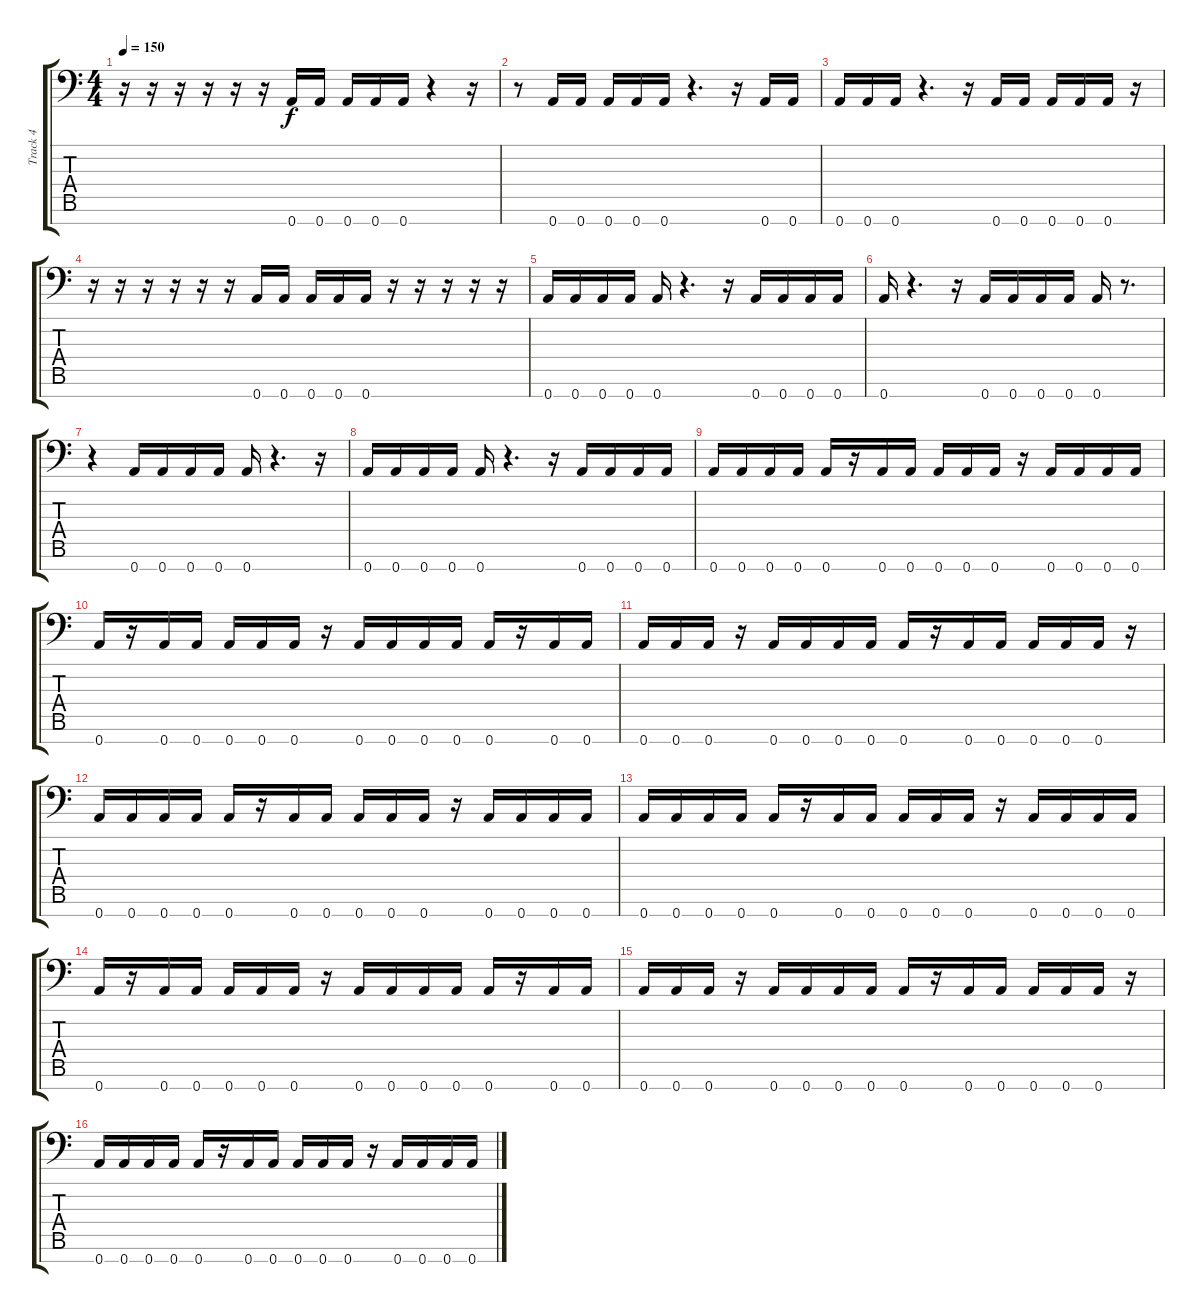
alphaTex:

\track ("Track 4" "Track 4") {instrument distortionguitar}
\staff {score tabs}
\tuning (E4 B3 G3 D3 A2 E2 A1) {hide}
\ts (4 4)
\tempo 150
\clef f4
\ks c
r.16{dy f instrument distortionguitar} r.16 r.16 r.16 r.16 r.16 0.7.16 0.7.16 0.7.16 0.7.16 0.7.16 r.4 r.16 |
r.8 0.7.16 0.7.16 0.7.16 0.7.16 0.7.16 r.4{d} r.16 0.7.16 0.7.16 |
0.7.16 0.7.16 0.7.16 r.4{d} r.16 0.7.16 0.7.16 0.7.16 0.7.16 0.7.16 r.16 |
r.16 r.16 r.16 r.16 r.16 r.16 0.7.16 0.7.16 0.7.16 0.7.16 0.7.16 r.16 r.16 r.16 r.16 r.16 |
0.7.16 0.7.16 0.7.16 0.7.16 0.7.16 r.4{d} r.16 0.7.16 0.7.16 0.7.16 0.7.16 |
0.7.16 r.4{d} r.16 0.7.16 0.7.16 0.7.16 0.7.16 0.7.16 r.8{d} |
r.4 0.7.16 0.7.16 0.7.16 0.7.16 0.7.16 r.4{d} r.16 |
0.7.16 0.7.16 0.7.16 0.7.16 0.7.16 r.4{d} r.16 0.7.16 0.7.16 0.7.16 0.7.16 |
0.7.16 0.7.16 0.7.16 0.7.16 0.7.16 r.16 0.7.16 0.7.16 0.7.16 0.7.16 0.7.16 r.16 0.7.16 0.7.16 0.7.16 0.7.16 |
0.7.16 r.16 0.7.16 0.7.16 0.7.16 0.7.16 0.7.16 r.16 0.7.16 0.7.16 0.7.16 0.7.16 0.7.16 r.16 0.7.16 0.7.16 |
0.7.16 0.7.16 0.7.16 r.16 0.7.16 0.7.16 0.7.16 0.7.16 0.7.16 r.16 0.7.16 0.7.16 0.7.16 0.7.16 0.7.16 r.16 |
0.7.16 0.7.16 0.7.16 0.7.16 0.7.16 r.16 0.7.16 0.7.16 0.7.16 0.7.16 0.7.16 r.16 0.7.16 0.7.16 0.7.16 0.7.16 |
0.7.16 0.7.16 0.7.16 0.7.16 0.7.16 r.16 0.7.16 0.7.16 0.7.16 0.7.16 0.7.16 r.16 0.7.16 0.7.16 0.7.16 0.7.16 |
0.7.16 r.16 0.7.16 0.7.16 0.7.16 0.7.16 0.7.16 r.16 0.7.16 0.7.16 0.7.16 0.7.16 0.7.16 r.16 0.7.16 0.7.16 |
0.7.16 0.7.16 0.7.16 r.16 0.7.16 0.7.16 0.7.16 0.7.16 0.7.16 r.16 0.7.16 0.7.16 0.7.16 0.7.16 0.7.16 r.16 |
0.7.16 0.7.16 0.7.16 0.7.16 0.7.16 r.16 0.7.16 0.7.16 0.7.16 0.7.16 0.7.16 r.16 0.7.16 0.7.16 0.7.16 0.7.16
